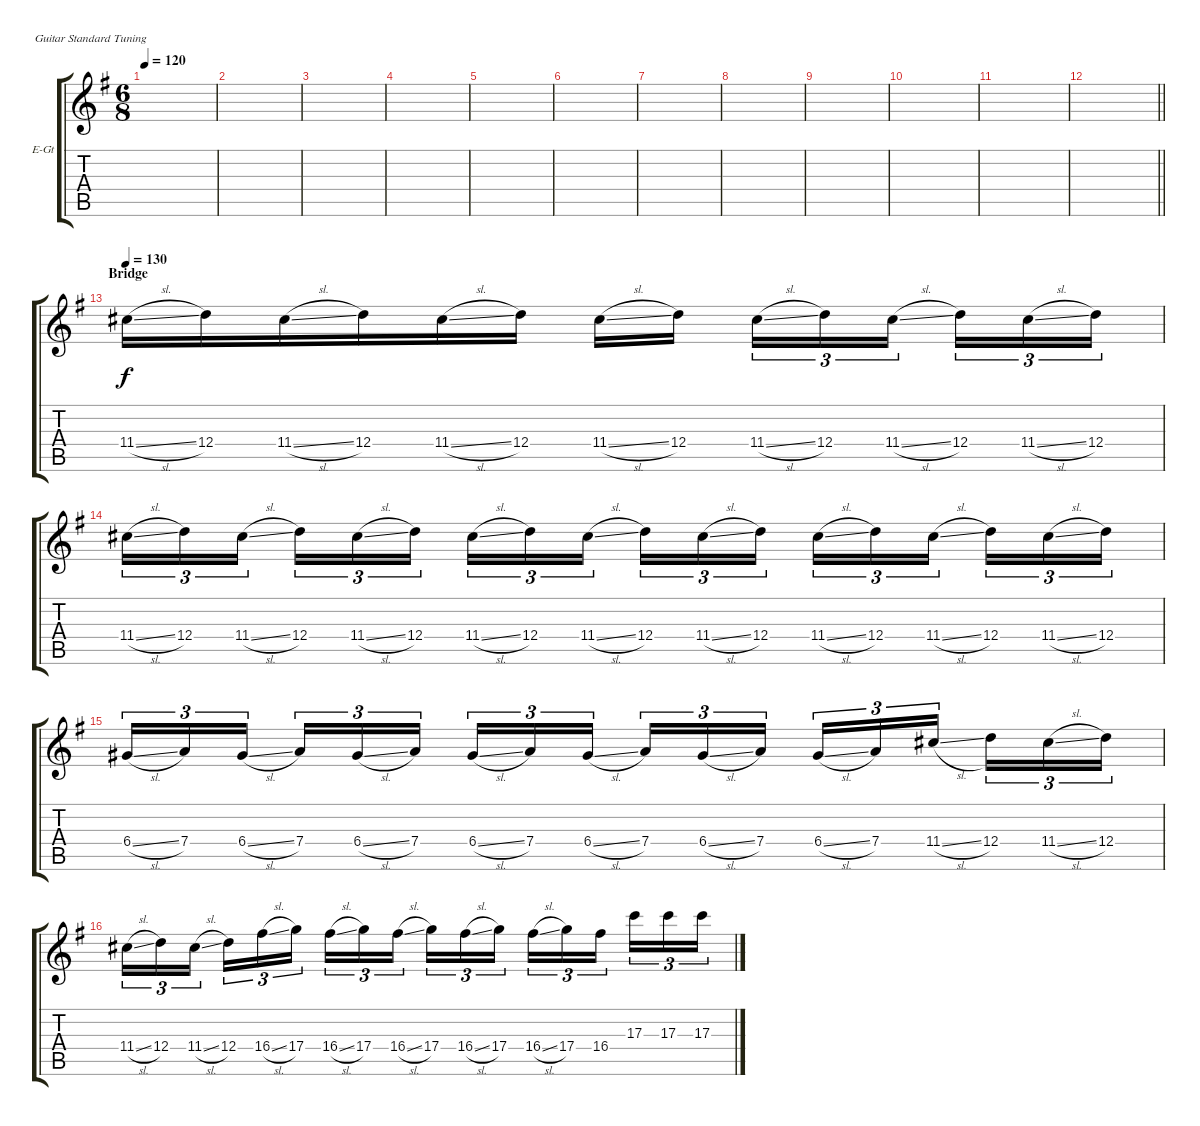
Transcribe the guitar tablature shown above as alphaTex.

\bracketExtendMode groupsimilarinstruments
\firstSystemTrackNameOrientation horizontal
\otherSystemsTrackNameOrientation horizontal
\track ("guitar solo-right (Rodion Kravkl)" "E-Gt") {instrument electricguitarclean}
\staff {score tabs}
\tuning (E4 B3 G3 D3 A2 E2)
\ts (6 8)
\tempo 120
\clef g2
\scale
0.333333
\ks eminor
|
\scale
0.333333 |
\scale
0.333333 |
\scale
0.333333 |
\scale
0.333333 |
\scale
0.333333 |
\scale
0.333333 |
\scale
0.333333 |
\scale
0.333333 |
\scale
0.333333 |
\scale
0.333333 |
\scale
0.333333
\barLineRight lightlight
|
\section ("" "Bridge")
\tempo 130
\scale
0.333333 11.4{sl}.16 12.4.16 11.4{sl}.16 12.4.16 11.4{sl}.16 12.4.16 11.4{sl}.16 12.4.16 11.4{sl}.16{tu (3 2)} 12.4.16{tu (3 2)} 11.4{sl}.16{tu (3 2)} 12.4.16{tu (3 2)} 11.4{sl}.16{tu (3 2)} 12.4.16{tu (3 2)} |
\scale
0.333333 11.4{sl}.16{tu (3 2)} 12.4.16{tu (3 2)} 11.4{sl}.16{tu (3 2)} 12.4.16{tu (3 2)} 11.4{sl}.16{tu (3 2)} 12.4.16{tu (3 2)} 11.4{sl}.16{tu (3 2)} 12.4.16{tu (3 2)} 11.4{sl}.16{tu (3 2)} 12.4.16{tu (3 2)} 11.4{sl}.16{tu (3 2)} 12.4.16{tu (3 2)} 11.4{sl}.16{tu (3 2)} 12.4.16{tu (3 2)} 11.4{sl}.16{tu (3 2)} 12.4.16{tu (3 2)} 11.4{sl}.16{tu (3 2)} 12.4.16{tu (3 2)} |
\scale
0.333333 6.4{sl}.16{tu (3 2)} 7.4.16{tu (3 2)} 6.4{sl}.16{tu (3 2)} 7.4.16{tu (3 2)} 6.4{sl}.16{tu (3 2)} 7.4.16{tu (3 2)} 6.4{sl}.16{tu (3 2)} 7.4.16{tu (3 2)} 6.4{sl}.16{tu (3 2)} 7.4.16{tu (3 2)} 6.4{sl}.16{tu (3 2)} 7.4.16{tu (3 2)} 6.4{sl}.16{tu (3 2)} 7.4.16{tu (3 2)} 11.4{sl}.16{tu (3 2)} 12.4.16{tu (3 2)} 11.4{sl}.16{tu (3 2)} 12.4.16{tu (3 2)} |
\scale
0.333333 11.4{sl}.16{tu (3 2)} 12.4.16{tu (3 2)} 11.4{sl}.16{tu (3 2)} 12.4.16{tu (3 2)} 16.4{sl}.16{tu (3 2)} 17.4.16{tu (3 2)} 16.4{sl}.16{tu (3 2)} 17.4.16{tu (3 2)} 16.4{sl}.16{tu (3 2)} 17.4.16{tu (3 2)} 16.4{sl}.16{tu (3 2)} 17.4.16{tu (3 2)} 16.4{sl}.16{tu (3 2)} 17.4.16{tu (3 2)} 16.4.16{tu (3 2)} 17.3.16{tu (3 2)} 17.3.16{tu (3 2)} 17.3.16{tu (3 2)}
